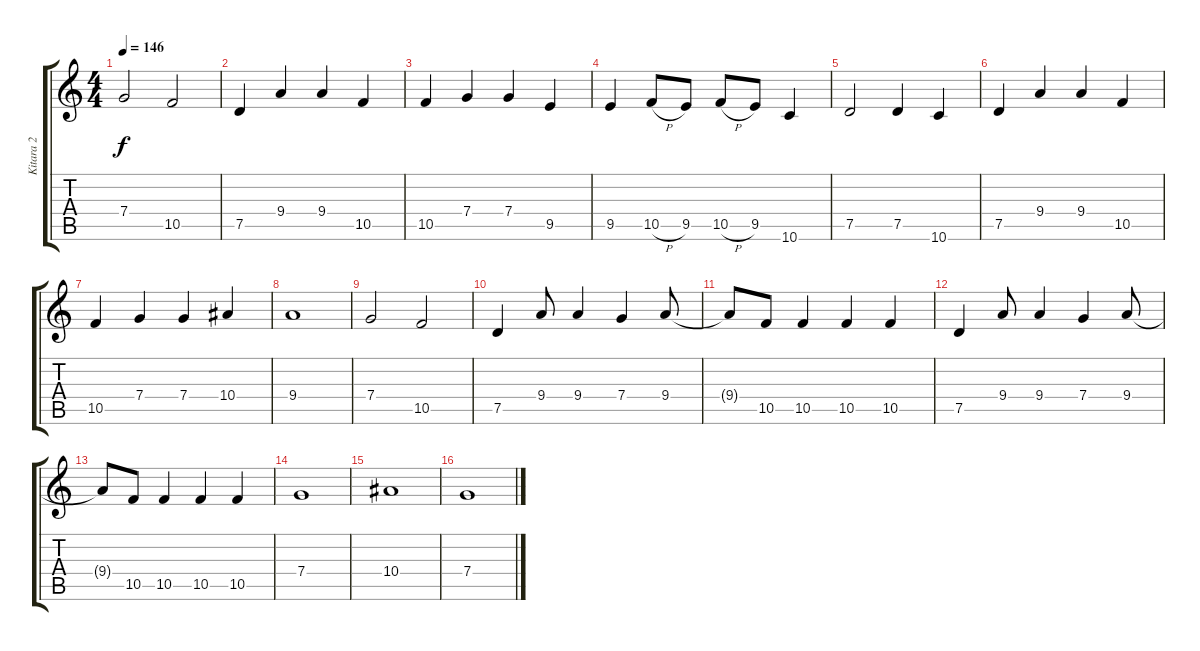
\track ("Kitara 2" "Kitara 2") {instrument distortionguitar}
\staff {score tabs}
\tuning (D4 A3 F3 C3 G2 D2) {hide}
\ts (4 4)
\tempo 146
\clef g2
\ks c
7.4.2{dy f} 10.5.2 |
7.5.4 9.4.4 9.4.4 10.5.4 |
10.5.4 7.4.4 7.4.4 9.5.4 |
9.5.4 10.5{h}.8 9.5.8 10.5{h}.8 9.5.8 10.6.4 |
7.5.2 7.5.4 10.6.4 |
7.5.4 9.4.4 9.4.4 10.5.4 |
10.5.4 7.4.4 7.4.4 10.4.4 |
9.4.1 |
7.4.2 10.5.2 |
\section ("" "")
7.5.4 9.4.8 9.4.4 7.4.4 9.4.8 |
9.4{t}.8 10.5.8 10.5.4 10.5.4 10.5.4 |
7.5.4 9.4.8 9.4.4 7.4.4 9.4.8 |
9.4{t}.8 10.5.8 10.5.4 10.5.4 10.5.4 |
7.4.1 |
10.4.1 |
7.4.1
